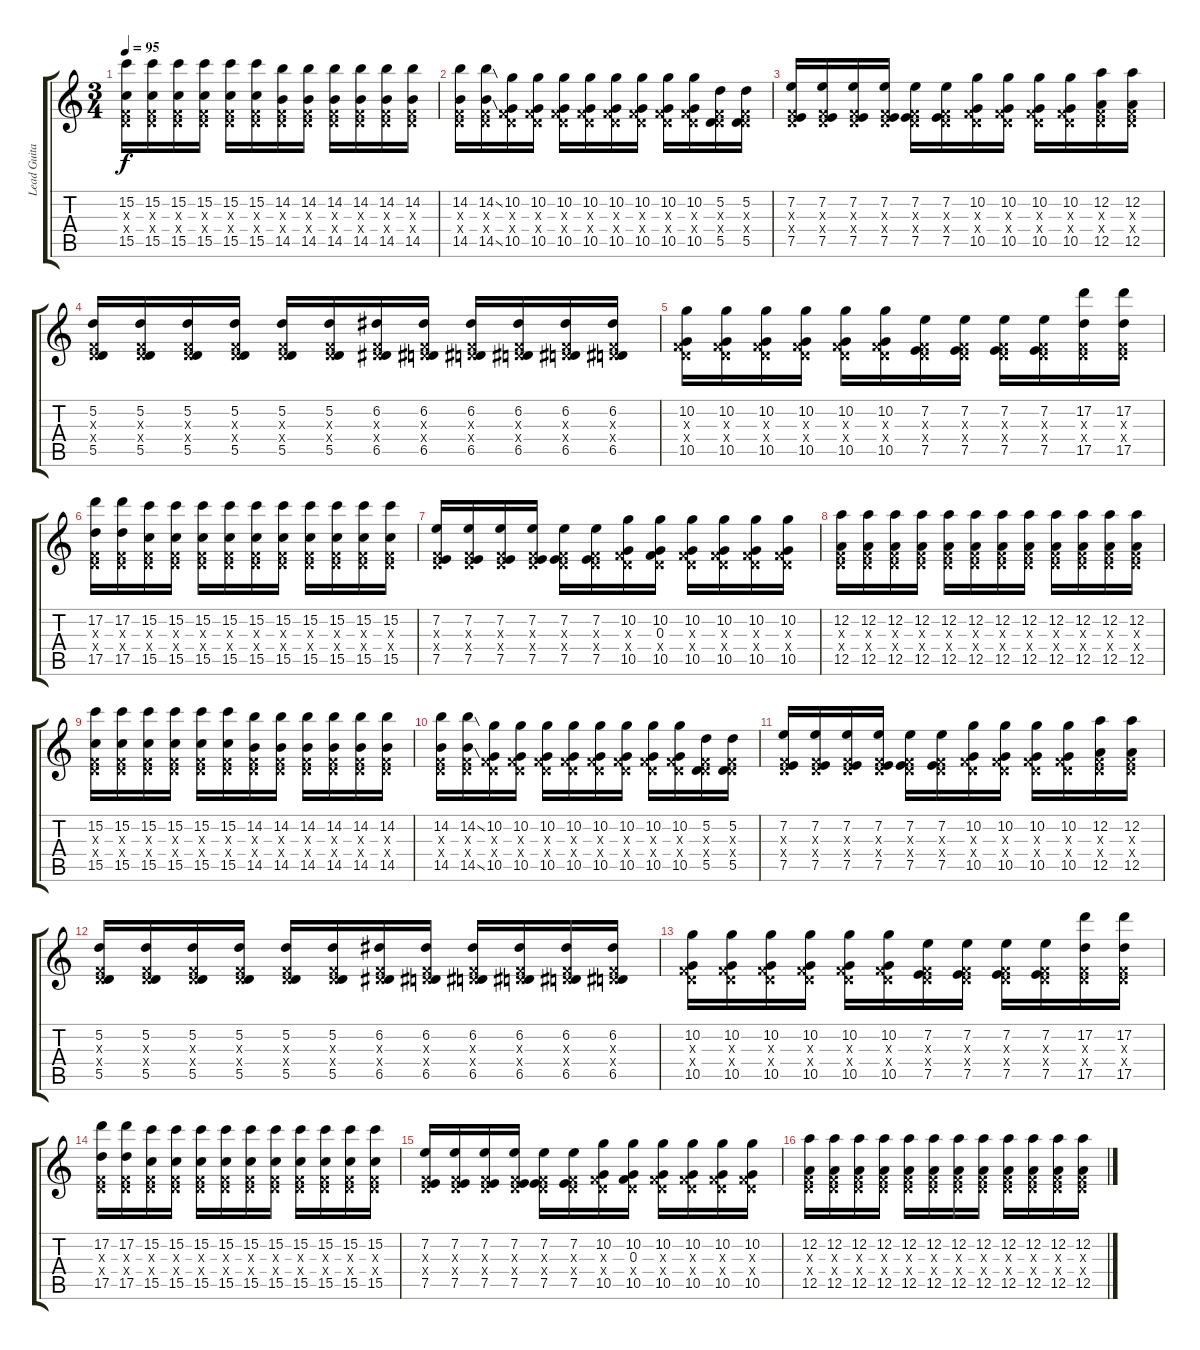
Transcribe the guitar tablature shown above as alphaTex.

\track ("Lead Guitar" "Lead Guita") {instrument overdrivenguitar}
\staff {score tabs}
\tuning (E4 A3 F3 D3 A2 D2) {hide}
\ts (3 4)
\tempo 95
\clef g2
\ks c
(15.2 0.3{x} 0.4{x} 15.5).16{dy f} (15.2 0.3{x} 0.4{x} 15.5).16 (15.2 0.3{x} 0.4{x} 15.5).16 (15.2 0.3{x} 0.4{x} 15.5).16 (15.2 0.3{x} 0.4{x} 15.5).16 (15.2 0.3{x} 0.4{x} 15.5).16 (14.2 0.3{x} 0.4{x} 14.5).16 (14.2 0.3{x} 0.4{x} 14.5).16 (14.2 0.3{x} 0.4{x} 14.5).16 (14.2 0.3{x} 0.4{x} 14.5).16 (14.2 0.3{x} 0.4{x} 14.5).16 (14.2 0.3{x} 0.4{x} 14.5).16 |
(14.2 0.3{x} 0.4{x} 14.5).16 (14.2{ss} 0.3{x} 0.4{x} 14.5{ss}).16 (10.2 0.3{x} 0.4{x} 10.5).16 (10.2 0.3{x} 0.4{x} 10.5).16 (10.2 0.3{x} 0.4{x} 10.5).16 (10.2 0.3{x} 0.4{x} 10.5).16 (10.2 0.3{x} 0.4{x} 10.5).16 (10.2 0.3{x} 0.4{x} 10.5).16 (10.2 0.3{x} 0.4{x} 10.5).16 (10.2 0.3{x} 0.4{x} 10.5).16 (5.2 0.3{x} 0.4{x} 5.5).16 (5.2 0.3{x} 0.4{x} 5.5).16 |
(7.2 0.3{x} 0.4{x} 7.5).16 (7.2 0.3{x} 0.4{x} 7.5).16 (7.2 0.3{x} 0.4{x} 7.5).16 (7.2 0.3{x} 0.4{x} 7.5).16 (7.2 0.3{x} 0.4{x} 7.5).16 (7.2 0.3{x} 0.4{x} 7.5).16 (10.2 0.3{x} 0.4{x} 10.5).16 (10.2 0.3{x} 0.4{x} 10.5).16 (10.2 0.3{x} 0.4{x} 10.5).16 (10.2 0.3{x} 0.4{x} 10.5).16 (12.2 0.3{x} 0.4{x} 12.5).16 (12.2 0.3{x} 0.4{x} 12.5).16 |
(5.2 0.3{x} 0.4{x} 5.5).16 (5.2 0.3{x} 0.4{x} 5.5).16 (5.2 0.3{x} 0.4{x} 5.5).16 (5.2 0.3{x} 0.4{x} 5.5).16 (5.2 0.3{x} 0.4{x} 5.5).16 (5.2 0.3{x} 0.4{x} 5.5).16 (6.2 0.3{x} 0.4{x} 6.5).16 (6.2 0.3{x} 0.4{x} 6.5).16 (6.2 0.3{x} 0.4{x} 6.5).16 (6.2 0.3{x} 0.4{x} 6.5).16 (6.2 0.3{x} 0.4{x} 6.5).16 (6.2 0.3{x} 0.4{x} 6.5).16 |
(10.2 0.3{x} 0.4{x} 10.5).16 (10.2 0.3{x} 0.4{x} 10.5).16 (10.2 0.3{x} 0.4{x} 10.5).16 (10.2 0.3{x} 0.4{x} 10.5).16 (10.2 0.3{x} 0.4{x} 10.5).16 (10.2 0.3{x} 0.4{x} 10.5).16 (7.2 0.3{x} 0.4{x} 7.5).16 (7.2 0.3{x} 0.4{x} 7.5).16 (7.2 0.3{x} 0.4{x} 7.5).16 (7.2 0.3{x} 0.4{x} 7.5).16 (17.2 0.3{x} 0.4{x} 17.5).16 (17.2 0.3{x} 0.4{x} 17.5).16 |
(17.2 0.3{x} 0.4{x} 17.5).16 (17.2 0.3{x} 0.4{x} 17.5).16 (15.2 0.3{x} 0.4{x} 15.5).16 (15.2 0.3{x} 0.4{x} 15.5).16 (15.2 0.3{x} 0.4{x} 15.5).16 (15.2 0.3{x} 0.4{x} 15.5).16 (15.2 0.3{x} 0.4{x} 15.5).16 (15.2 0.3{x} 0.4{x} 15.5).16 (15.2 0.3{x} 0.4{x} 15.5).16 (15.2 0.3{x} 0.4{x} 15.5).16 (15.2 0.3{x} 0.4{x} 15.5).16 (15.2 0.3{x} 0.4{x} 15.5).16 |
(7.2 0.3{x} 0.4{x} 7.5).16 (7.2 0.3{x} 0.4{x} 7.5).16 (7.2 0.3{x} 0.4{x} 7.5).16 (7.2 0.3{x} 0.4{x} 7.5).16 (7.2 0.3{x} 0.4{x} 7.5).16 (7.2 0.3{x} 0.4{x} 7.5).16 (10.2 0.3{x} 0.4{x} 10.5).16 (10.2 0.3 0.4{x} 10.5).16 (10.2 0.3{x} 0.4{x} 10.5).16 (10.2 0.3{x} 0.4{x} 10.5).16 (10.2 0.3{x} 0.4{x} 10.5).16 (10.2 0.3{x} 0.4{x} 10.5).16 |
(12.2 0.3{x} 0.4{x} 12.5).16 (12.2 0.3{x} 0.4{x} 12.5).16 (12.2 0.3{x} 0.4{x} 12.5).16 (12.2 0.3{x} 0.4{x} 12.5).16 (12.2 0.3{x} 0.4{x} 12.5).16 (12.2 0.3{x} 0.4{x} 12.5).16 (12.2 0.3{x} 0.4{x} 12.5).16 (12.2 0.3{x} 0.4{x} 12.5).16 (12.2 0.3{x} 0.4{x} 12.5).16 (12.2 0.3{x} 0.4{x} 12.5).16 (12.2 0.3{x} 0.4{x} 12.5).16 (12.2 0.3{x} 0.4{x} 12.5).16 |
(15.2 0.3{x} 0.4{x} 15.5).16 (15.2 0.3{x} 0.4{x} 15.5).16 (15.2 0.3{x} 0.4{x} 15.5).16 (15.2 0.3{x} 0.4{x} 15.5).16 (15.2 0.3{x} 0.4{x} 15.5).16 (15.2 0.3{x} 0.4{x} 15.5).16 (14.2 0.3{x} 0.4{x} 14.5).16 (14.2 0.3{x} 0.4{x} 14.5).16 (14.2 0.3{x} 0.4{x} 14.5).16 (14.2 0.3{x} 0.4{x} 14.5).16 (14.2 0.3{x} 0.4{x} 14.5).16 (14.2 0.3{x} 0.4{x} 14.5).16 |
(14.2 0.3{x} 0.4{x} 14.5).16 (14.2{ss} 0.3{x} 0.4{x} 14.5{ss}).16 (10.2 0.3{x} 0.4{x} 10.5).16 (10.2 0.3{x} 0.4{x} 10.5).16 (10.2 0.3{x} 0.4{x} 10.5).16 (10.2 0.3{x} 0.4{x} 10.5).16 (10.2 0.3{x} 0.4{x} 10.5).16 (10.2 0.3{x} 0.4{x} 10.5).16 (10.2 0.3{x} 0.4{x} 10.5).16 (10.2 0.3{x} 0.4{x} 10.5).16 (5.2 0.3{x} 0.4{x} 5.5).16 (5.2 0.3{x} 0.4{x} 5.5).16 |
(7.2 0.3{x} 0.4{x} 7.5).16 (7.2 0.3{x} 0.4{x} 7.5).16 (7.2 0.3{x} 0.4{x} 7.5).16 (7.2 0.3{x} 0.4{x} 7.5).16 (7.2 0.3{x} 0.4{x} 7.5).16 (7.2 0.3{x} 0.4{x} 7.5).16 (10.2 0.3{x} 0.4{x} 10.5).16 (10.2 0.3{x} 0.4{x} 10.5).16 (10.2 0.3{x} 0.4{x} 10.5).16 (10.2 0.3{x} 0.4{x} 10.5).16 (12.2 0.3{x} 0.4{x} 12.5).16 (12.2 0.3{x} 0.4{x} 12.5).16 |
(5.2 0.3{x} 0.4{x} 5.5).16 (5.2 0.3{x} 0.4{x} 5.5).16 (5.2 0.3{x} 0.4{x} 5.5).16 (5.2 0.3{x} 0.4{x} 5.5).16 (5.2 0.3{x} 0.4{x} 5.5).16 (5.2 0.3{x} 0.4{x} 5.5).16 (6.2 0.3{x} 0.4{x} 6.5).16 (6.2 0.3{x} 0.4{x} 6.5).16 (6.2 0.3{x} 0.4{x} 6.5).16 (6.2 0.3{x} 0.4{x} 6.5).16 (6.2 0.3{x} 0.4{x} 6.5).16 (6.2 0.3{x} 0.4{x} 6.5).16 |
(10.2 0.3{x} 0.4{x} 10.5).16 (10.2 0.3{x} 0.4{x} 10.5).16 (10.2 0.3{x} 0.4{x} 10.5).16 (10.2 0.3{x} 0.4{x} 10.5).16 (10.2 0.3{x} 0.4{x} 10.5).16 (10.2 0.3{x} 0.4{x} 10.5).16 (7.2 0.3{x} 0.4{x} 7.5).16 (7.2 0.3{x} 0.4{x} 7.5).16 (7.2 0.3{x} 0.4{x} 7.5).16 (7.2 0.3{x} 0.4{x} 7.5).16 (17.2 0.3{x} 0.4{x} 17.5).16 (17.2 0.3{x} 0.4{x} 17.5).16 |
(17.2 0.3{x} 0.4{x} 17.5).16 (17.2 0.3{x} 0.4{x} 17.5).16 (15.2 0.3{x} 0.4{x} 15.5).16 (15.2 0.3{x} 0.4{x} 15.5).16 (15.2 0.3{x} 0.4{x} 15.5).16 (15.2 0.3{x} 0.4{x} 15.5).16 (15.2 0.3{x} 0.4{x} 15.5).16 (15.2 0.3{x} 0.4{x} 15.5).16 (15.2 0.3{x} 0.4{x} 15.5).16 (15.2 0.3{x} 0.4{x} 15.5).16 (15.2 0.3{x} 0.4{x} 15.5).16 (15.2 0.3{x} 0.4{x} 15.5).16 |
(7.2 0.3{x} 0.4{x} 7.5).16 (7.2 0.3{x} 0.4{x} 7.5).16 (7.2 0.3{x} 0.4{x} 7.5).16 (7.2 0.3{x} 0.4{x} 7.5).16 (7.2 0.3{x} 0.4{x} 7.5).16 (7.2 0.3{x} 0.4{x} 7.5).16 (10.2 0.3{x} 0.4{x} 10.5).16 (10.2 0.3 0.4{x} 10.5).16 (10.2 0.3{x} 0.4{x} 10.5).16 (10.2 0.3{x} 0.4{x} 10.5).16 (10.2 0.3{x} 0.4{x} 10.5).16 (10.2 0.3{x} 0.4{x} 10.5).16 |
(12.2 0.3{x} 0.4{x} 12.5).16 (12.2 0.3{x} 0.4{x} 12.5).16 (12.2 0.3{x} 0.4{x} 12.5).16 (12.2 0.3{x} 0.4{x} 12.5).16 (12.2 0.3{x} 0.4{x} 12.5).16 (12.2 0.3{x} 0.4{x} 12.5).16 (12.2 0.3{x} 0.4{x} 12.5).16 (12.2 0.3{x} 0.4{x} 12.5).16 (12.2 0.3{x} 0.4{x} 12.5).16 (12.2 0.3{x} 0.4{x} 12.5).16 (12.2 0.3{x} 0.4{x} 12.5).16 (12.2 0.3{x} 0.4{x} 12.5).16
